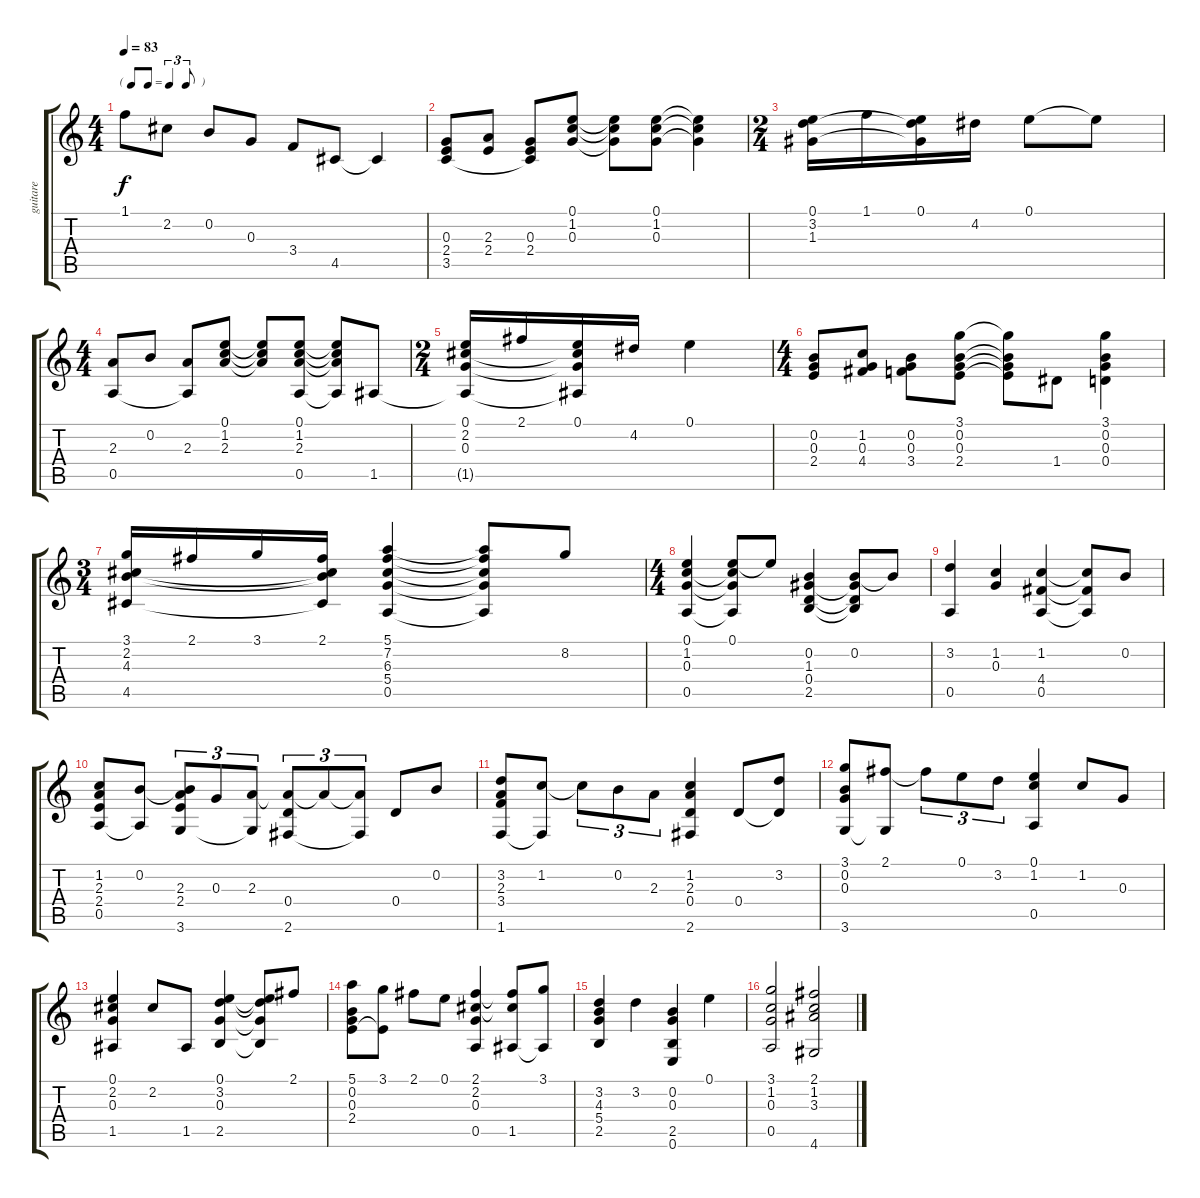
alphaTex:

\track ("guitare" "guitare") {instrument electricguitarjazz}
\staff {score tabs}
\tuning (E4 B3 G3 D3 A2 E2) {hide}
\ts (4 4)
\tf triplet8th
\tempo 83
\clef g2
\ks c
1.1.8{dy f} 2.2.8 0.2.8 0.3.8 3.4.8 4.5.8 4.5{t}.4 |
(0.3 2.4 3.5).8 (2.3 2.4).8 (0.3 2.4 3.5{t}).8 (0.1 1.2 0.3).8 (0.1{t} 1.2{t} 0.3{t}).8 (0.1 1.2 0.3).8 (0.1{t} 1.2{t} 0.3{t}).4 |
\ts (2 4)
(0.1 3.2 1.3).16 1.1.16 (0.1 3.2{t} 1.3{t}).16 4.2.16 0.1.8 0.1{t}.8 |
\ts (4 4)
(2.3 0.5).8 0.2.8 (2.3 0.5{t}).8 (0.1 1.2 2.3).8 (0.1{t} 1.2{t} 2.3{t}).8 (0.1 1.2 2.3 0.5).8 (0.1{t} 1.2{t} 2.3{t} 0.5{t}).8 1.5.8 |
\ts (2 4)
(0.1 2.2 0.3 1.5{t}).16 2.1.16 (0.1 2.2{t} 0.3{t} 1.5{t}).16 4.2.16 0.1.4 |
\ts (4 4)
(0.2 0.3 2.4).8 (1.2 0.3 4.4).8 (0.2 0.3 3.4).8 (3.1 0.2 0.3 2.4).8 (3.1{t} 0.2{t} 0.3{t} 2.4{t}).8 1.4.8 (3.1 0.2 0.3 0.4).4 |
\ts (3 4)
(3.1 2.2 4.3 4.5).16 2.1.16 3.1.16 (2.1 2.2{t} 4.3{t} 4.5{t}).16 (5.1 7.2 6.3 5.4 0.5).4 (5.1{t} 7.2{t} 6.3{t} 5.4{t} 0.5{t}).8 8.2.8 |
\ts (4 4)
(0.1 1.2 0.3 0.5).4 (0.1 1.2{t} 0.3{t} 0.5{t}).8 0.1{t}.8 (0.2 1.3 0.4 2.5).4 (0.2 1.3{t} 0.4{t} 2.5{t}).8 0.2{t}.8 |
(3.2 0.5).4 (1.2 0.3).4 (1.2 4.4 0.5).4 (1.2{t} 4.4{t} 0.5{t}).8 0.2.8 |
(1.2 2.3 2.4 0.5).8 (0.2 0.5{t}).8 (0.2{t} 2.3 2.4 3.6).8{tu (3 2)} 0.3.8{tu (3 2)} (2.3 3.6{t}).8{tu (3 2)} (2.3{t} 0.4 2.6).8{tu (3 2)} 2.3{t}.8{tu (3 2)} (2.3{t} 2.6{t}).8{tu (3 2)} 0.4.8 0.2.8 |
(3.2 2.3 3.4 1.6).8 (1.2 1.6{t}).8 1.2{t}.8{tu (3 2)} 0.2.8{tu (3 2)} 2.3.8{tu (3 2)} (1.2 2.3 0.4 2.6).4 0.4.8 (3.2 0.4{t}).8 |
(3.1 0.2 0.3 3.6).8 (2.1 3.6{t}).8 2.1{t}.8{tu (3 2)} 0.1.8{tu (3 2)} 3.2.8{tu (3 2)} (0.1 1.2 0.5).4 1.2.8 0.3.8 |
(0.1 2.2 0.3 1.5).4 2.2.8 1.5.8 (0.1 3.2 0.3 2.5).4 (0.1{t} 3.2{t} 0.3{t} 2.5{t}).8 2.1.8 |
(5.1 0.2 0.3 2.4).8 (3.1 2.4{t}).8 2.1.8 0.1.8 (2.1 2.2 0.3 0.5).4 (2.1{t} 2.2{t} 1.5).8 (3.1 1.5{t}).8 |
(3.2 4.3 5.4 2.5).4 3.2.4 (0.2 0.3 2.5 0.6).4 0.1.4 |
(3.1 1.2 0.3 0.5).2 (2.1 1.2 3.3 4.6).2
